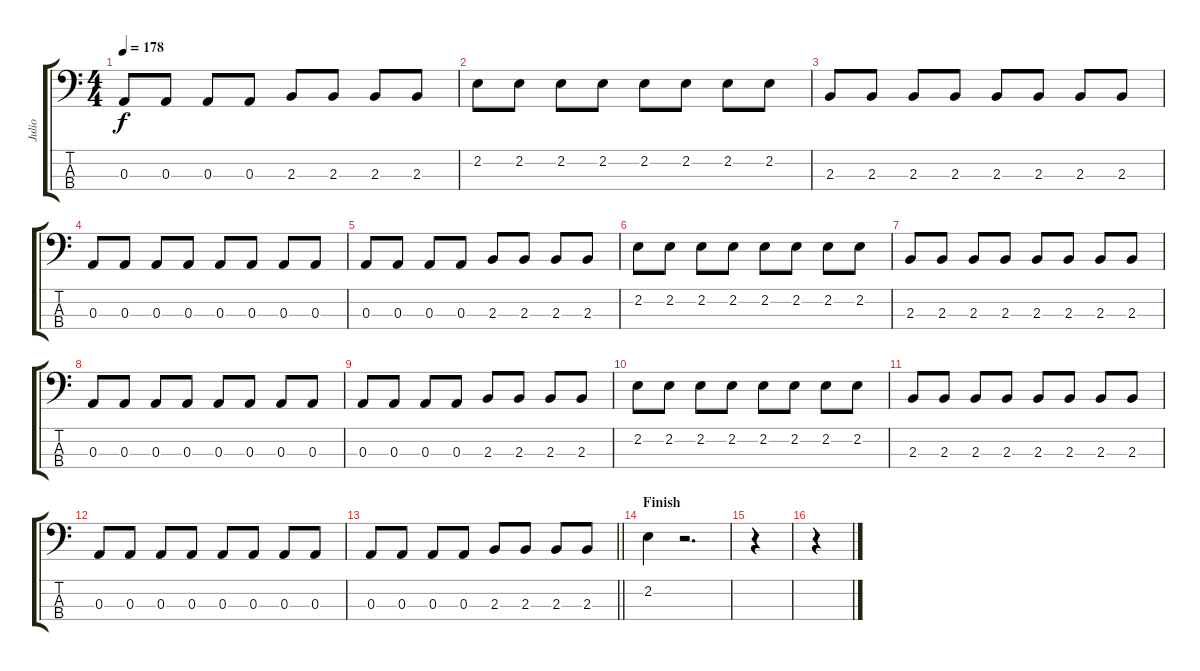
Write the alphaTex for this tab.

\track ("Julio" "Julio") {instrument electricbassfinger}
\staff {score tabs}
\tuning (G2 D2 A1 E1) {hide}
\ts (4 4)
\tempo 178
\clef f4
\ks c
0.3.8{dy f} 0.3.8 0.3.8 0.3.8 2.3.8 2.3.8 2.3.8 2.3.8 |
2.2.8 2.2.8 2.2.8 2.2.8 2.2.8 2.2.8 2.2.8 2.2.8 |
2.3.8 2.3.8 2.3.8 2.3.8 2.3.8 2.3.8 2.3.8 2.3.8 |
0.3.8 0.3.8 0.3.8 0.3.8 0.3.8 0.3.8 0.3.8 0.3.8 |
0.3.8 0.3.8 0.3.8 0.3.8 2.3.8 2.3.8 2.3.8 2.3.8 |
2.2.8 2.2.8 2.2.8 2.2.8 2.2.8 2.2.8 2.2.8 2.2.8 |
2.3.8 2.3.8 2.3.8 2.3.8 2.3.8 2.3.8 2.3.8 2.3.8 |
0.3.8 0.3.8 0.3.8 0.3.8 0.3.8 0.3.8 0.3.8 0.3.8 |
0.3.8 0.3.8 0.3.8 0.3.8 2.3.8 2.3.8 2.3.8 2.3.8 |
2.2.8 2.2.8 2.2.8 2.2.8 2.2.8 2.2.8 2.2.8 2.2.8 |
2.3.8 2.3.8 2.3.8 2.3.8 2.3.8 2.3.8 2.3.8 2.3.8 |
0.3.8 0.3.8 0.3.8 0.3.8 0.3.8 0.3.8 0.3.8 0.3.8 |
\barLineRight lightlight
0.3.8 0.3.8 0.3.8 0.3.8 2.3.8 2.3.8 2.3.8 2.3.8 |
\section ("" "Finish")
2.2.4 r.2{d} |
r.4 |
r.4
